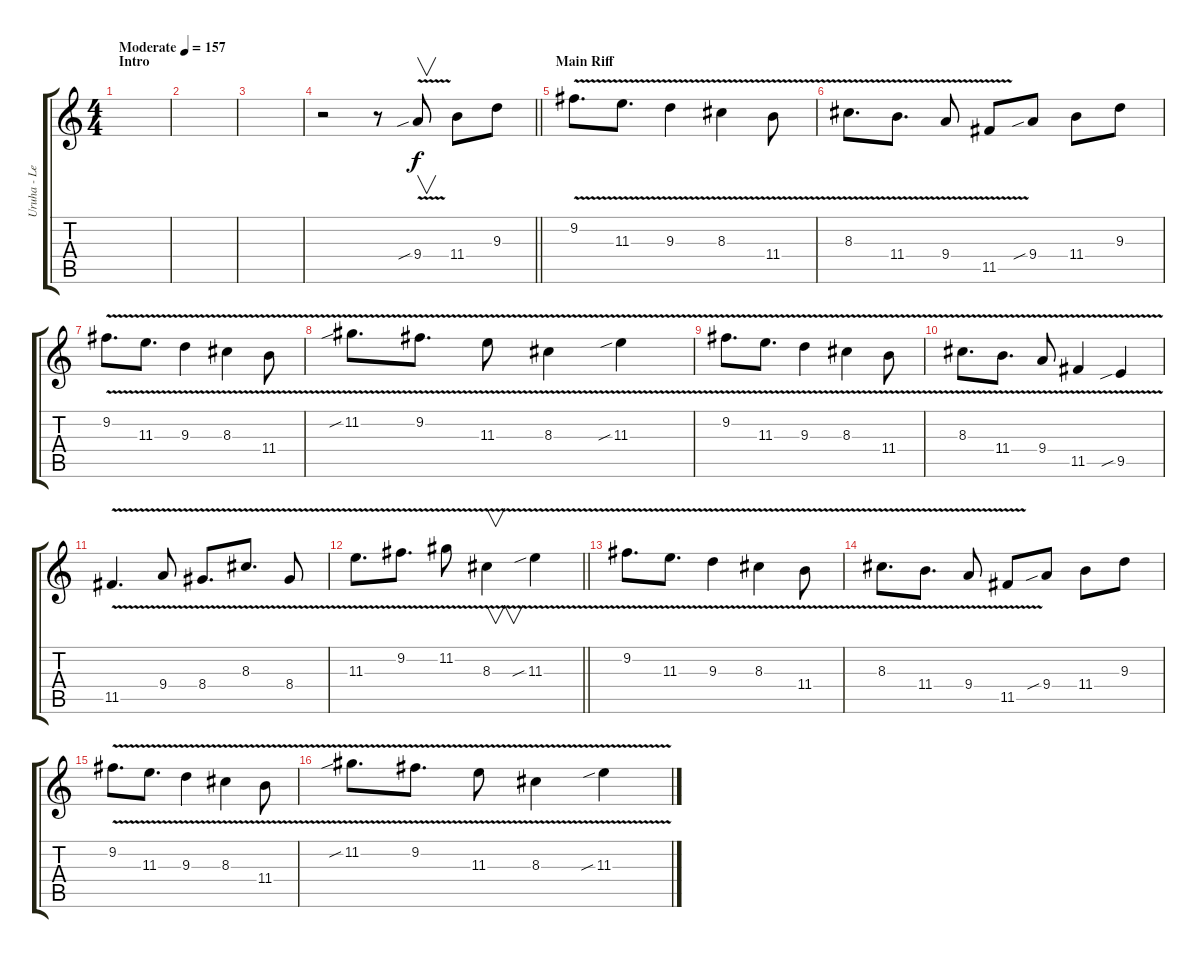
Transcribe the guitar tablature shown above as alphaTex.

\track ("Uruha - Lead Guitar 2" "Uruha - Le") {instrument distortionguitar}
\staff {score tabs}
\tuning (D4 A3 F3 C3 G2 D2) {hide}
\ts (4 4)
\section ("" "Intro")
\tempo (157 "Moderate")
\clef g2
\ks c
|
|
|
\barLineRight lightlight
r.2 r.8 9.4{v sib}.8{v} 11.4.8 9.3.8 |
\section ("" "Main Riff")
9.2{v}.8{d} 11.3{v}.8{d} 9.3{v}.4 8.3{v}.4 11.4{v}.8 |
8.3{v}.8{d} 11.4{v}.8{d} 9.4{v}.8 11.5{v}.8 9.4{sib}.8 11.4.8 9.3.8 |
9.2{v}.8{d} 11.3{v}.8{d} 9.3{v}.4 8.3{v}.4 11.4{v}.8 |
11.2{v sib}.8{d} 9.2{v}.8{d} 11.3{v}.8 8.3{v}.4 11.3{v sib}.4 |
9.2{v}.8{d} 11.3{v}.8{d} 9.3{v}.4 8.3{v}.4 11.4{v}.8 |
8.3{v}.8{d} 11.4{v}.8{d} 9.4{v}.8 11.5{v}.4 9.5{v sib}.4 |
11.5{v}.4{d} 9.4{v}.8 8.4{v}.8{d} 8.3{v}.8{d} 8.4{v}.8 |
\barLineRight lightlight
11.3{v}.8{d} 9.2{v}.8{d} 11.2{v}.8 8.3{v}.4{v} 11.3{v sib}.4 |
\section ("" "")
9.2{v}.8{d} 11.3{v}.8{d} 9.3{v}.4 8.3{v}.4 11.4{v}.8 |
8.3{v}.8{d} 11.4{v}.8{d} 9.4{v}.8 11.5{v}.8 9.4{sib}.8 11.4.8 9.3.8 |
9.2{v}.8{d} 11.3{v}.8{d} 9.3{v}.4 8.3{v}.4 11.4{v}.8 |
11.2{v sib}.8{d} 9.2{v}.8{d} 11.3{v}.8 8.3{v}.4 11.3{v sib}.4
